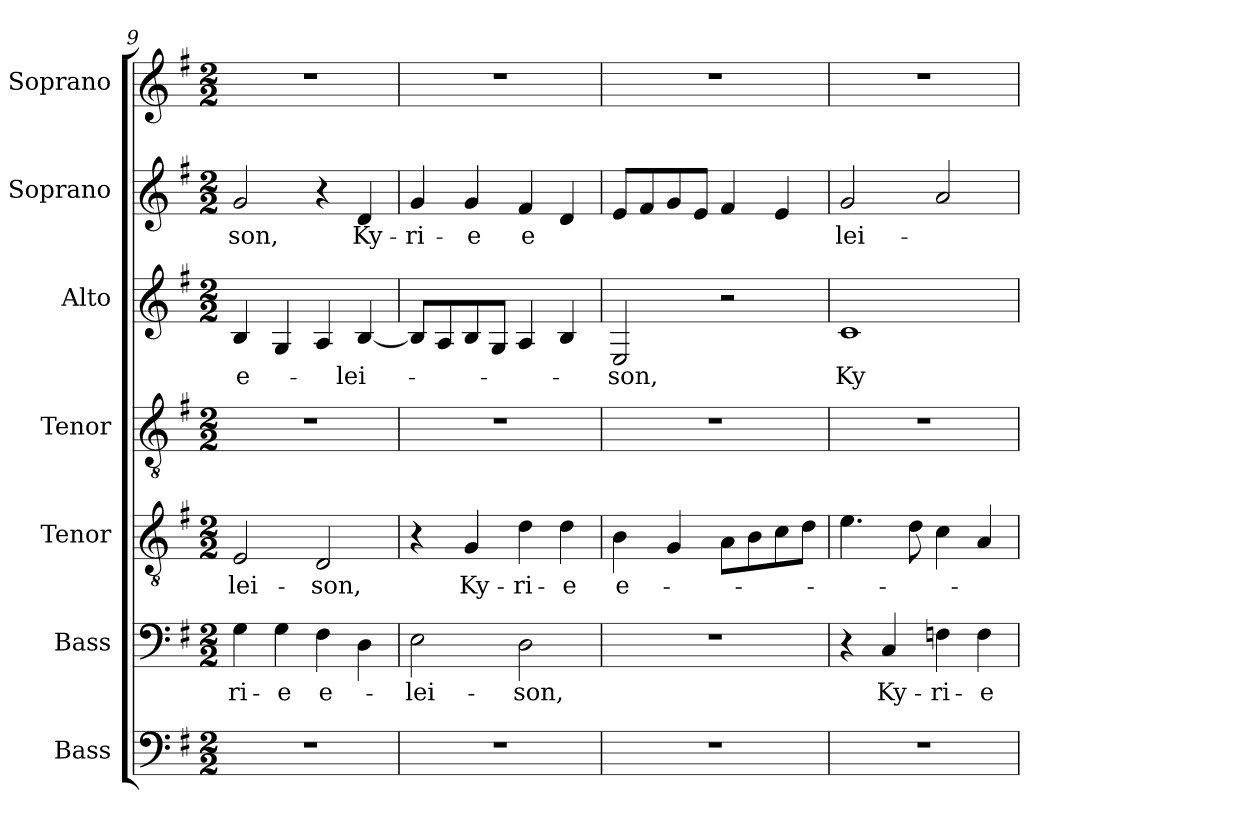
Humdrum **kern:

**kern	**kern	**text	**kern	**text	**kern	**kern	**text	**kern	**text	**kern
*part7	*part6	*part6	*part5	*part5	*part4	*part3	*part3	*part2	*part2	*part1
*staff7	*staff6	*staff6	*staff5	*staff5	*staff4	*staff3	*staff3	*staff2	*staff2	*staff1
*I"Bass	*I"Bass	*	*I"Tenor	*	*I"Tenor	*I"Alto	*	*I"Soprano	*	*I"Soprano
*I'B.	*I'B.	*	*I'T.	*	*I'T.	*I'A.	*	*I'S.	*	*I'S.
*clefF4	*clefF4	*	*clefGv2	*	*clefGv2	*clefG2	*	*clefG2	*	*clefG2
*	*	*	*ITrd7c12	*	*ITrd7c12	*	*	*	*	*
*k[f#]	*k[f#]	*	*k[f#]	*	*k[f#]	*k[f#]	*	*k[f#]	*	*k[f#]
*G:	*G:	*	*G:	*	*G:	*G:	*	*G:	*	*G:
*M2/2	*M2/2	*	*M2/2	*	*M2/2	*M2/2	*	*M2/2	*	*M2/2
=9	=9	=9	=9	=9	=9	=9	=9	=9	=9	=9
!	!	!LO:LY:b:color=#000000	!	!	!	!	!	!	!	!
!	!	!	!	!LO:LY:b:color=#000000	!	!	!	!	!	!
!	!	!	!	!	!	!	!LO:LY:b:color=#000000	!	!	!
!	!	!	!	!	!	!	!	!	!LO:LY:b:color=#000000	!
1r	4Gi\	-ri-	2EEi/	-lei-	1r	4Bi/	e-	2gi/	-son,	1r
!	!	!LO:LY:b:color=#000000	!	!	!	!	!	!	!	!
.	4Gi\	-e	.	.	.	4Gi/	.	.	.	.
!	!	!LO:LY:b:color=#000000	!	!	!	!	!	!	!	!
!	!	!	!	!LO:LY:b:color=#000000	!	!	!	!	!	!
.	4F#i\	e-	2DDi/	-son,	.	4Ai/	.	4r	.	.
!	!	!	!	!	!	!	!LO:LY:b:color=#000000	!	!	!
!	!	!	!	!	!	!	!	!	!LO:LY:b:color=#000000	!
.	4Di\	.	.	.	.	[4Bi/	-lei-	4di/	Ky-	.
=10	=10	=10	=10	=10	=10	=10	=10	=10	=10	=10
!	!	!LO:LY:b:color=#000000	!	!	!	!	!	!	!	!
!	!	!	!	!	!	!	!	!	!LO:LY:b:color=#000000	!
1r	2Ei\	-lei-	4r	.	1r	8Bi/L]	.	4gi/	-ri-	1r
.	.	.	.	.	.	8Ai/	.	.	.	.
!	!	!	!	!LO:LY:b:color=#000000	!	!	!	!	!	!
!	!	!	!	!	!	!	!	!	!LO:LY:b:color=#000000	!
.	.	.	4GGi/	Ky-	.	8Bi/	.	4gi/	-e	.
.	.	.	.	.	.	8Gi/J	.	.	.	.
!	!	!LO:LY:b:color=#000000	!	!	!	!	!	!	!	!
!	!	!	!	!LO:LY:b:color=#000000	!	!	!	!	!	!
!	!	!	!	!	!	!	!	!	!LO:LY:b:color=#000000	!
.	2Di\	-son,	4Di\	-ri-	.	4Ai/	.	4f#i/	e	.
!	!	!	!	!LO:LY:b:color=#000000	!	!	!	!	!	!
.	.	.	4Di\	-e	.	4Bi/	.	4di/	.	.
=11	=11	=11	=11	=11	=11	=11	=11	=11	=11	=11
!	!	!	!	!LO:LY:b:color=#000000	!	!	!	!	!	!
!	!	!	!	!	!	!	!LO:LY:b:color=#000000	!	!	!
1r	1r	.	4BBi\	e-	1r	2Ei/	-son,	8ei/L	.	1r
.	.	.	.	.	.	.	.	8f#i/	.	.
.	.	.	4GGi/	.	.	.	.	8gi/	.	.
.	.	.	.	.	.	.	.	8ei/J	.	.
.	.	.	8AAi\L	.	.	2r	.	4f#i/	.	.
.	.	.	8BBi\	.	.	.	.	.	.	.
.	.	.	8Ci\	.	.	.	.	4ei/	.	.
.	.	.	8Di\J	.	.	.	.	.	.	.
=12	=12	=12	=12	=12	=12	=12	=12	=12	=12	=12
!	!	!	!	!	!	!	!LO:LY:b:color=#000000	!	!	!
!	!	!	!	!	!	!	!	!	!LO:LY:b:color=#000000	!
1r	4r	.	4.Ei\	.	1r	1ci	Ky-	2gi/	lei-	1r
!	!	!LO:LY:b:color=#000000	!	!	!	!	!	!	!	!
.	4Ci/	Ky-	.	.	.	.	.	.	.	.
.	.	.	8Di\	.	.	.	.	.	.	.
!	!	!LO:LY:b:color=#000000	!	!	!	!	!	!	!	!
.	4Fni\	-ri-	4Ci\	.	.	.	.	2ai/	.	.
!	!	!LO:LY:b:color=#000000	!	!	!	!	!	!	!	!
.	4Fi\	-e	4AAi/	.	.	.	.	.	.	.
=	=	=	=	=	=	=	=	=	=	=
*-	*-	*-	*-	*-	*-	*-	*-	*-	*-	*-
